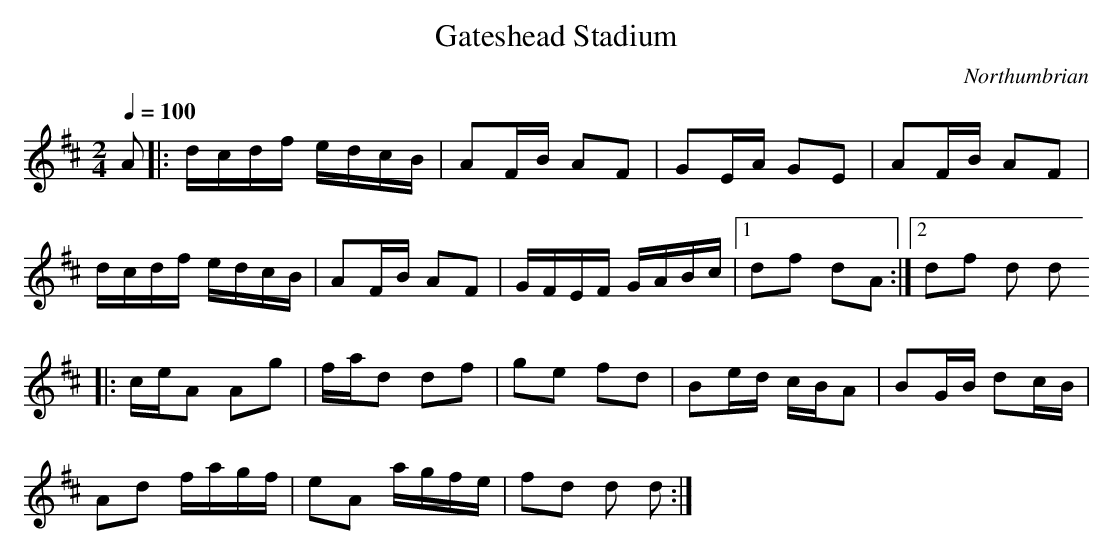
X:1
T:Gateshead Stadium
C:Northumbrian
M:2/4
Q:1/4=100
L:1/8
K:D
A \
|: d/c/d/f/ e/d/c/B/  |  AF/B/ AF  |  GE/A/ GE  | AF/B/ AF |
d/c/d/f/ e/d/c/B/ | AF/B/ AF | G/F/E/F/ G/A/B/c/ |1 df dA :|2 df d d
|: c/e/A Ag | f/a/d df | ge fd | Be/d/ c/B/A | BG/B/ dc/B/ |
 Ad f/a/g/f/ | eA a/g/f/e/| fd d d :|
